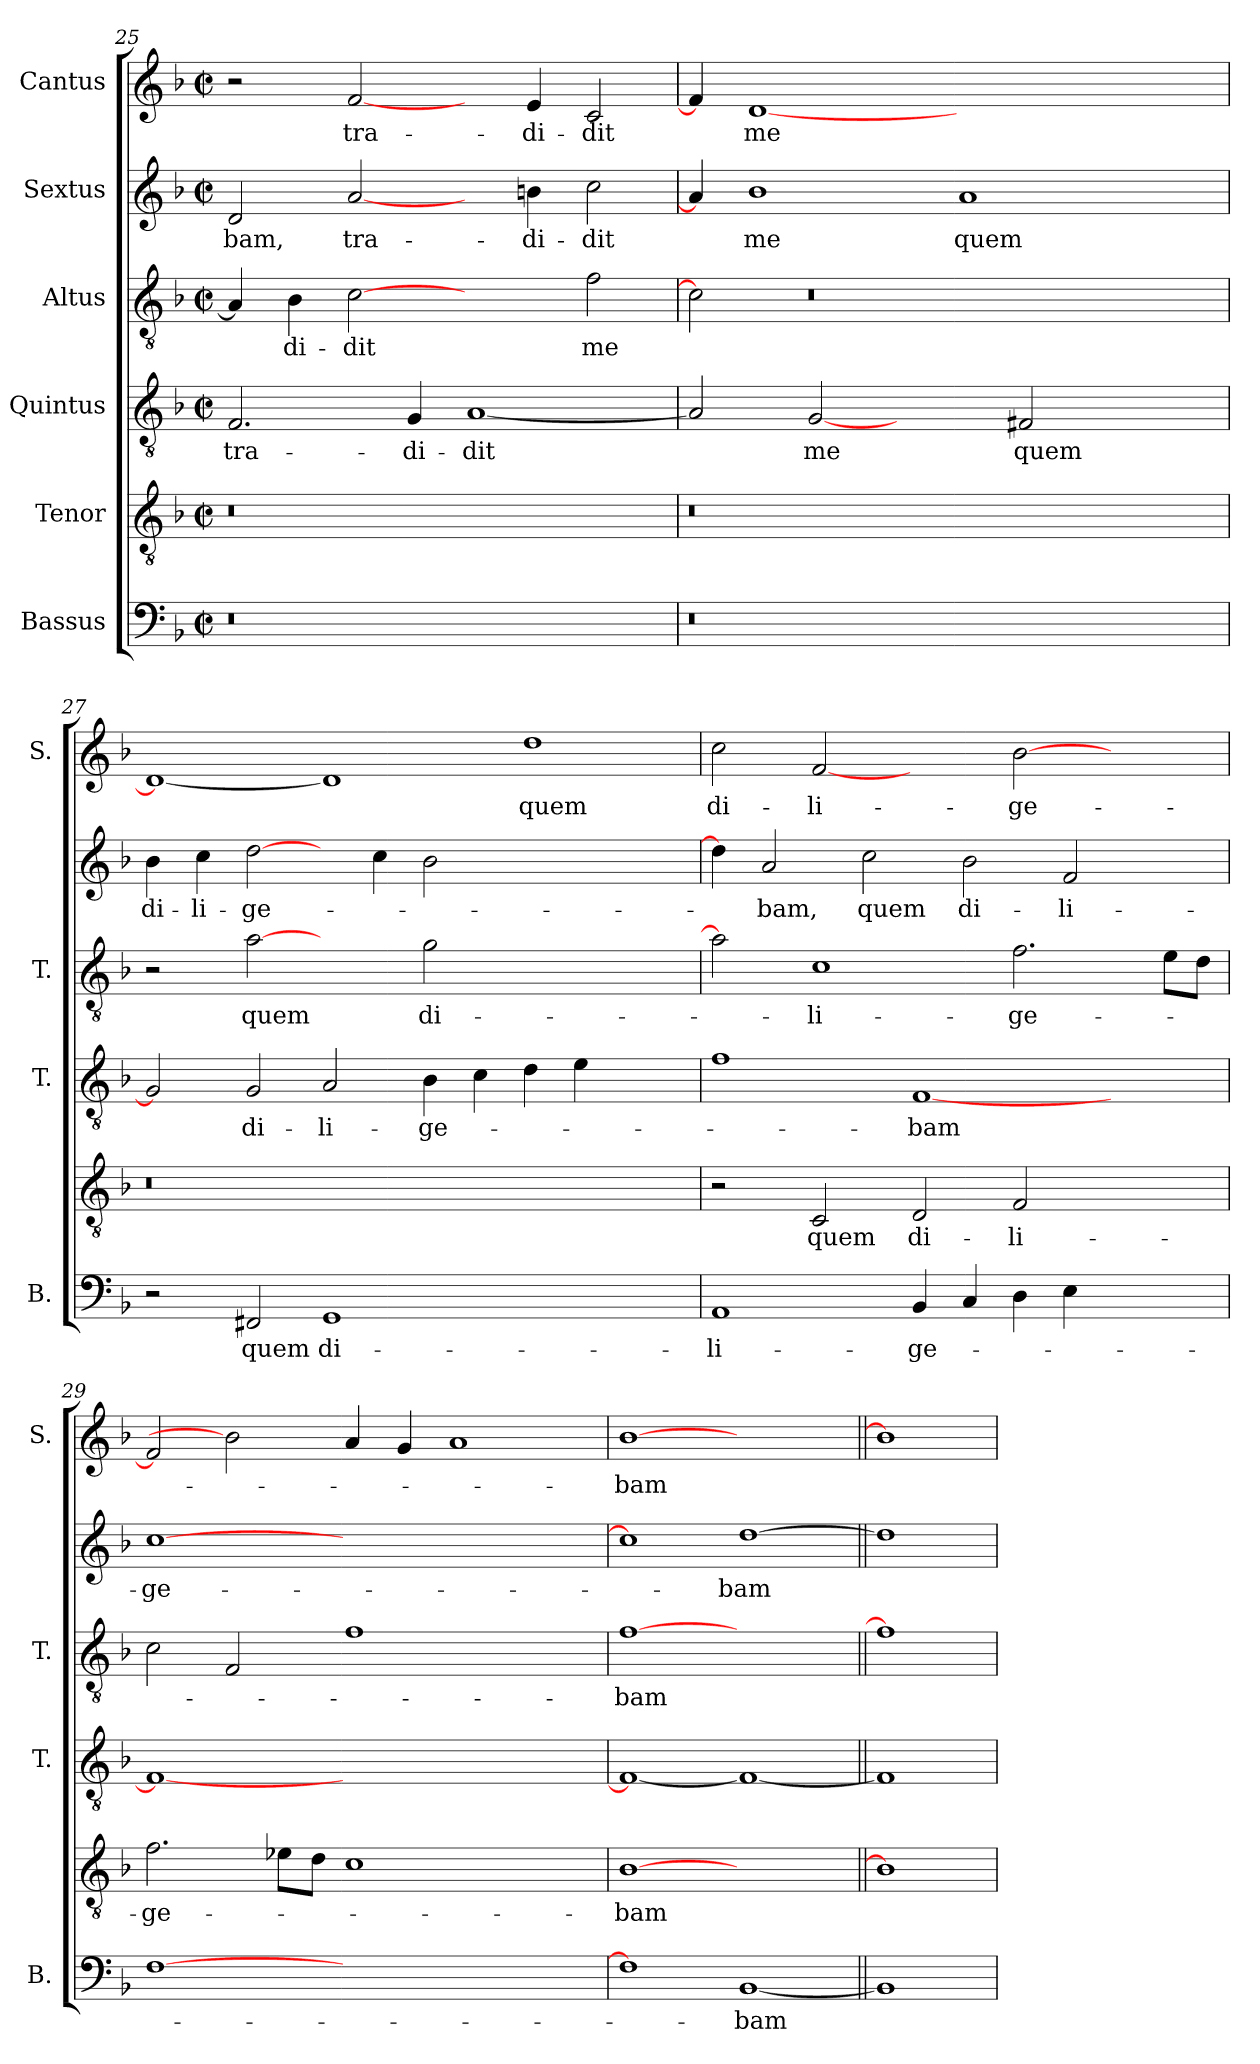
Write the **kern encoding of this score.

**kern	**text	**kern	**text	**kern	**text	**kern	**text	**kern	**text	**kern	**text
*part6	*part6	*part5	*part5	*part4	*part4	*part3	*part3	*part2	*part2	*part1	*part1
*staff6	*staff6	*staff5	*staff5	*staff4	*staff4	*staff3	*staff3	*staff2	*staff2	*staff1	*staff1
*I"Bassus	*	*I"Tenor	*	*I"Quintus	*	*I"Altus	*	*I"Sextus	*	*I"Cantus	*
*I'B.	*	*	*	*I'T.	*	*I'T.	*	*	*	*I'S.	*
*clefF4	*	*clefGv2	*	*clefGv2	*	*clefGv2	*	*clefG2	*	*clefG2	*
*k[b-]	*	*k[b-]	*	*k[b-]	*	*k[b-]	*	*k[b-]	*	*k[b-]	*
*F:	*	*F:	*	*F:	*	*F:	*	*F:	*	*F:	*
*M2/2	*	*M2/2	*	*M2/2	*	*M2/2	*	*M2/2	*	*M2/2	*
*met(c|)	*	*met(c|)	*	*met(c|)	*	*met(c|)	*	*met(c|)	*	*met(c|)	*
=25	=25	=25	=25	=25	=25	=25	=25	=25	=25	=25	=25
!LO:N:vis=0	!	!LO:N:vis=0	!	!	!	!	!	!	!	!	!
1r	.	1r	.	2.F/	tra-	4A/]	.	2d/	-bam,	2r	.
.	.	.	.	.	.	4B-\	-di-	.	.	.	.
.	.	.	.	.	.	[2c\	-dit	[2a/	tra-	[2f/	tra-
.	.	.	.	4G/	-di-	.	.	.	.	.	.
1ryy	.	1ryy	.	[1A/	-dit	2ryy	.	4ryy	.	4ryy	.
.	.	.	.	.	.	.	.	4bn\	-di-	4e/	-di-
.	.	.	.	.	.	2f\	me	2cc\	-dit	2c/	-dit
=26	=26	=26	=26	=26	=26	=26	=26	=26	=26	=26	=26
!LO:N:vis=0	!	!LO:N:vis=0	!	!	!	!	!	!	!	!	!
1r	.	1r	.	2A/]	.	2c\]	.	4a/]	.	4f/]	.
.	.	.	.	.	.	.	.	1b-\	me	[1d/	me
!	!	!	!	!	!	!LO:N:vis=0	!	!	!	!	!
.	.	.	.	[2G/	me	1r	.	.	.	.	.
1ryy	.	1ryy	.	2ryy	.	.	.	.	.	.	.
.	.	.	.	.	.	.	.	1a/	quem	1ryy	.
.	.	.	.	2F#X/	quem	1ryy	.	.	.	.	.
2ryy	.	2ryy	.	2ryy	.	.	.	.	.	.	.
.	.	.	.	.	.	.	.	4ryy	.	4ryy	.
=27	=27	=27	=27	=27	=27	=27	=27	=27	=27	=27	=27
!	!	!LO:N:vis=0	!	!	!	!	!	!	!	!	!
2r	.	1r	.	2G/]	.	2r	.	4b-\	di-	1d/_	.
.	.	.	.	.	.	.	.	4cc\	-li-	.	.
2FF#X/	quem	.	.	2G/	di-	[2a\	quem	[2dd\	-ge-	.	.
1GG/	di-	1ryy	.	2A/	-li-	2ryy	.	4ryy	.	1d/]	.
.	.	.	.	.	.	.	.	4cc\	.	.	.
.	.	.	.	4B-\	-ge-	2g\	di-	2b-\	.	.	.
.	.	.	.	4c\	.	.	.	.	.	.	.
1ryy	.	1ryy	.	4d\	.	1ryy	.	1ryy	.	1dd\	quem
.	.	.	.	4e\	.	.	.	.	.	.	.
.	.	.	.	2ryy	.	.	.	.	.	.	.
=28	=28	=28	=28	=28	=28	=28	=28	=28	=28	=28	=28
1AA/	-li-	2r	.	1f\	.	2a\]	.	4dd\]	.	2cc\	di-
.	.	.	.	.	.	.	.	2a/	-bam,	.	.
.	.	2C/	quem	.	.	1c\	-li-	.	.	[2f/	-li-
.	.	.	.	.	.	.	.	2cc\	quem	.	.
4BB-/	-ge-	2D/	di-	[1F/	-bam	.	.	.	.	2ryy	.
4C/	.	.	.	.	.	.	.	2b-\	di-	.	.
4D\	.	2F/	-li-	.	.	2.f\	-ge-	.	.	[2b-\	-ge-
4E\	.	.	.	.	.	.	.	2f/	-li-	.	.
2ryy	.	2ryy	.	2ryy	.	.	.	.	.	2ryy	.
.	.	.	.	.	.	8e\L	.	4ryy	.	.	.
.	.	.	.	.	.	8d\J	.	.	.	.	.
=29	=29	=29	=29	=29	=29	=29	=29	=29	=29	=29	=29
[1F\	.	2.f\	-ge-	1F/_	.	2c\	.	[1cc\	-ge-	2f/]	.
.	.	.	.	.	.	2F/	.	.	.	2b-\]	.
.	.	8e-X\L	.	.	.	.	.	.	.	.	.
.	.	8d\J	.	.	.	.	.	.	.	.	.
1.ryy	.	1c\	.	1.ryy	.	1f\	.	1.ryy	.	4a/	.
.	.	.	.	.	.	.	.	.	.	4g/	.
.	.	.	.	.	.	.	.	.	.	1a/	.
.	.	2ryy	.	.	.	2ryy	.	.	.	.	.
=30	=30	=30	=30	=30	=30	=30	=30	=30	=30	=30	=30
1F\]	.	[1B-\	-bam	1F/_	.	[1f\	-bam	1cc\]	.	[1b-\	-bam
[1BB-/	-bam	1ryy	.	1F/_	.	1ryy	.	[1dd\	-bam	1ryy	.
=31||	=31||	=31||	=31||	=31||	=31||	=31||	=31||	=31||	=31||	=31||	=31||
1BB-/]	.	1B-\]	.	1F/]	.	1f\]	.	1dd\]	.	1b-\]	.
=	=	=	=	=	=	=	=	=	=	=	=
*-	*-	*-	*-	*-	*-	*-	*-	*-	*-	*-	*-
